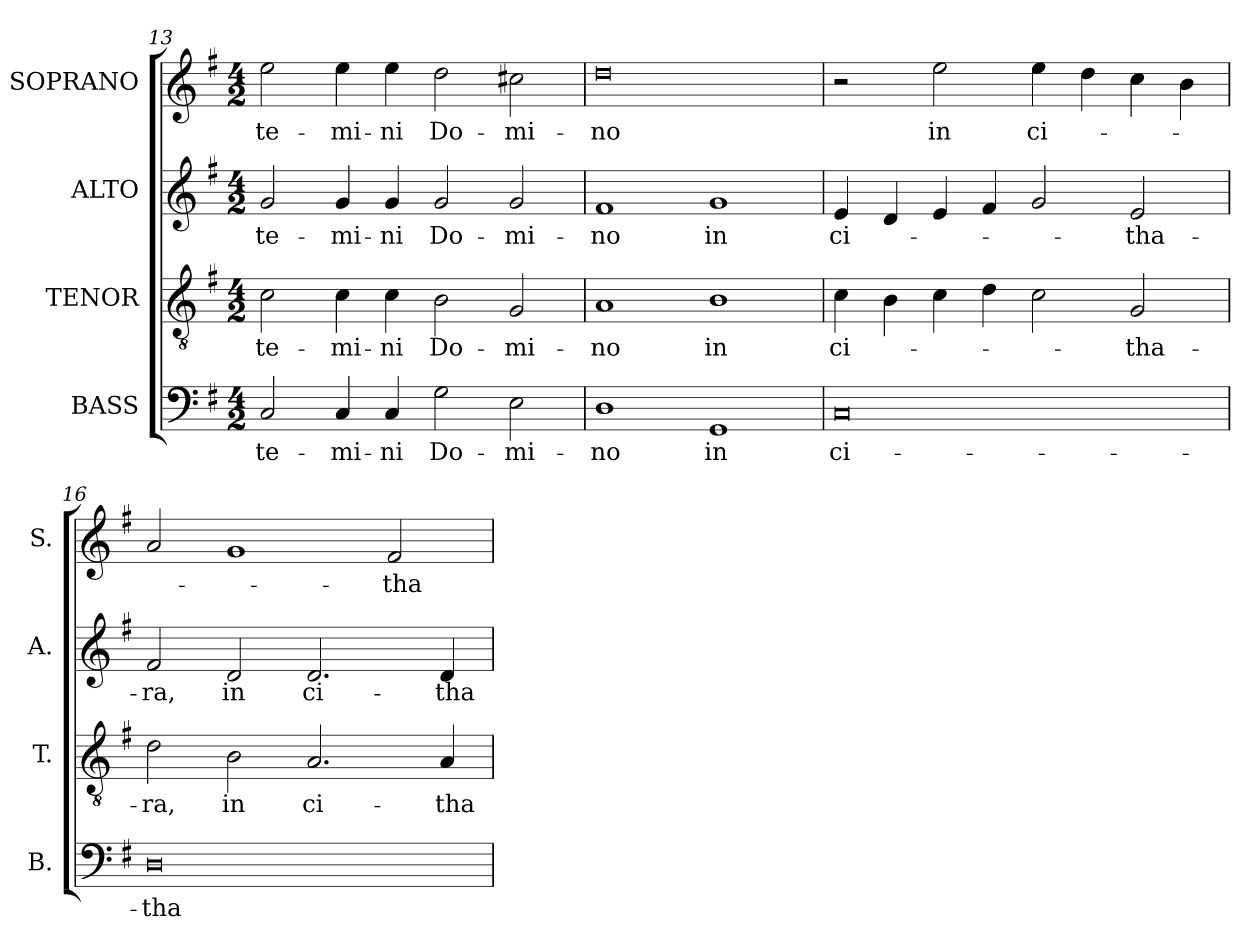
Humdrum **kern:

**kern	**text	**kern	**text	**kern	**text	**kern	**text
*part4	*part4	*part3	*part3	*part2	*part2	*part1	*part1
*staff4	*staff4	*staff3	*staff3	*staff2	*staff2	*staff1	*staff1
*I"BASS	*	*I"TENOR	*	*I"ALTO	*	*I"SOPRANO	*
*I'B.	*	*I'T.	*	*I'A.	*	*I'S.	*
!!LO:LB:g=z
*clefF4	*	*clefGv2	*	*clefG2	*	*clefG2	*
*	*	*ITrd7c12	*	*	*	*	*
*k[f#]	*	*k[f#]	*	*k[f#]	*	*k[f#]	*
*G:	*	*G:	*	*G:	*	*G:	*
*M4/2	*	*M4/2	*	*M4/2	*	*M4/2	*
=13	=13	=13	=13	=13	=13	=13	=13
!	!LO:LY:b:color=#000000	!	!	!	!	!	!
!	!	!	!LO:LY:b:color=#000000	!	!	!	!
!	!	!	!	!	!LO:LY:b:color=#000000	!	!
!	!	!	!	!	!	!	!LO:LY:b:color=#000000
2Ci/	-te-	2Ci\	-te-	2gi/	-te-	2eei\	-te-
!	!LO:LY:b:color=#000000	!	!	!	!	!	!
!	!	!	!LO:LY:b:color=#000000	!	!	!	!
!	!	!	!	!	!LO:LY:b:color=#000000	!	!
!	!	!	!	!	!	!	!LO:LY:b:color=#000000
4Ci/	-mi-	4Ci\	-mi-	4gi/	-mi-	4eei\	-mi-
!	!LO:LY:b:color=#000000	!	!	!	!	!	!
!	!	!	!LO:LY:b:color=#000000	!	!	!	!
!	!	!	!	!	!LO:LY:b:color=#000000	!	!
!	!	!	!	!	!	!	!LO:LY:b:color=#000000
4Ci/	-ni	4Ci\	-ni	4gi/	-ni	4eei\	-ni
!	!LO:LY:b:color=#000000	!	!	!	!	!	!
!	!	!	!LO:LY:b:color=#000000	!	!	!	!
!	!	!	!	!	!LO:LY:b:color=#000000	!	!
!	!	!	!	!	!	!	!LO:LY:b:color=#000000
2Gi\	Do-	2BBi\	Do-	2gi/	Do-	2ddi\	Do-
!	!LO:LY:b:color=#000000	!	!	!	!	!	!
!	!	!	!LO:LY:b:color=#000000	!	!	!	!
!	!	!	!	!	!LO:LY:b:color=#000000	!	!
!	!	!	!	!	!	!	!LO:LY:b:color=#000000
2Ei\	-mi-	2GGi/	-mi-	2gi/	-mi-	2cc#Xi\	-mi-
=14	=14	=14	=14	=14	=14	=14	=14
!	!LO:LY:b:color=#000000	!	!	!	!	!	!
!	!	!	!LO:LY:b:color=#000000	!	!	!	!
!	!	!	!	!	!LO:LY:b:color=#000000	!	!
!	!	!	!	!	!	!	!LO:LY:b:color=#000000
1Di	-no	1AAi	-no	1f#i	-no	0ddi	-no
!	!LO:LY:b:color=#000000	!	!	!	!	!	!
!	!	!	!LO:LY:b:color=#000000	!	!	!	!
!	!	!	!	!	!LO:LY:b:color=#000000	!	!
1GGi	in	1BBi	in	1gi	in	.	.
=15	=15	=15	=15	=15	=15	=15	=15
!	!LO:LY:b:color=#000000	!	!	!	!	!	!
!	!	!	!LO:LY:b:color=#000000	!	!	!	!
!	!	!	!	!	!LO:LY:b:color=#000000	!	!
0Ci	ci-	4Ci\	ci-	4ei/	ci-	2r	.
.	.	4BBi\	.	4di/	.	.	.
!	!	!	!	!	!	!	!LO:LY:b:color=#000000
.	.	4Ci\	.	4ei/	.	2eei\	in
.	.	4Di\	.	4f#i/	.	.	.
!	!	!	!	!	!	!	!LO:LY:b:color=#000000
.	.	2Ci\	.	2gi/	.	4eei\	ci-
.	.	.	.	.	.	4ddi\	.
!	!	!	!LO:LY:b:color=#000000	!	!	!	!
!	!	!	!	!	!LO:LY:b:color=#000000	!	!
.	.	2GGi/	-tha-	2ei/	-tha-	4cci\	.
.	.	.	.	.	.	4bi\	.
=16	=16	=16	=16	=16	=16	=16	=16
!	!LO:LY:b:color=#000000	!	!	!	!	!	!
!	!	!	!LO:LY:b:color=#000000	!	!	!	!
!	!	!	!	!	!LO:LY:b:color=#000000	!	!
0Di	-tha-	2Di\	-ra,	2f#i/	-ra,	2ai/	.
!	!	!	!LO:LY:b:color=#000000	!	!	!	!
!	!	!	!	!	!LO:LY:b:color=#000000	!	!
.	.	2BBi\	in	2di/	in	1gi	.
!	!	!	!LO:LY:b:color=#000000	!	!	!	!
!	!	!	!	!	!LO:LY:b:color=#000000	!	!
.	.	2.AAi/	ci-	2.di/	ci-	.	.
!	!	!	!	!	!	!	!LO:LY:b:color=#000000
.	.	.	.	.	.	2f#i/	-tha-
!	!	!	!LO:LY:b:color=#000000	!	!	!	!
!	!	!	!	!	!LO:LY:b:color=#000000	!	!
.	.	4AAi/	-tha-	4di/	-tha-	.	.
=	=	=	=	=	=	=	=
*-	*-	*-	*-	*-	*-	*-	*-
